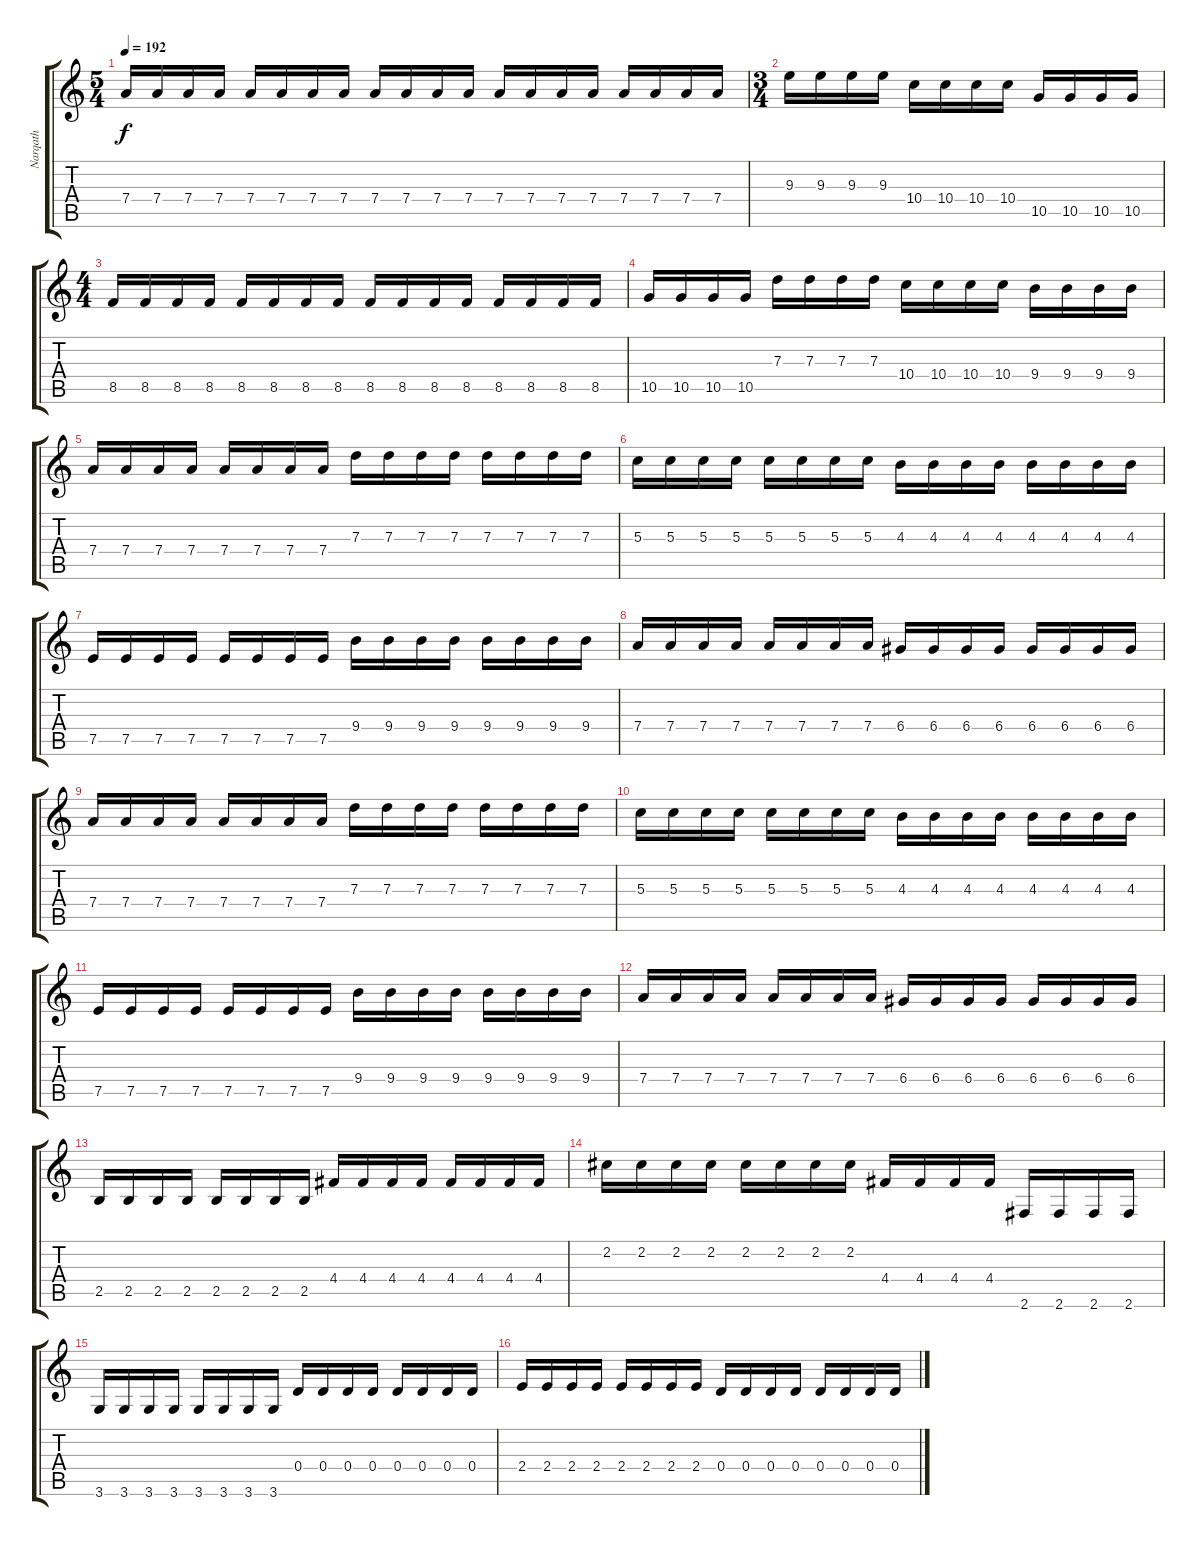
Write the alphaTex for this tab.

\track ("Narqath" "Narqath") {instrument distortionguitar}
\staff {score tabs}
\tuning (E4 B3 G3 D3 A2 E2) {hide}
\ts (5 4)
\tempo 192
\clef g2
\ks c
7.4.16{dy f} 7.4.16 7.4.16 7.4.16 7.4.16 7.4.16 7.4.16 7.4.16 7.4.16 7.4.16 7.4.16 7.4.16 7.4.16 7.4.16 7.4.16 7.4.16 7.4.16 7.4.16 7.4.16 7.4.16 |
\ts (3 4)
9.3.16 9.3.16 9.3.16 9.3.16 10.4.16 10.4.16 10.4.16 10.4.16 10.5.16 10.5.16 10.5.16 10.5.16 |
\ts (4 4)
8.5.16 8.5.16 8.5.16 8.5.16 8.5.16 8.5.16 8.5.16 8.5.16 8.5.16 8.5.16 8.5.16 8.5.16 8.5.16 8.5.16 8.5.16 8.5.16 |
10.5.16 10.5.16 10.5.16 10.5.16 7.3.16 7.3.16 7.3.16 7.3.16 10.4.16 10.4.16 10.4.16 10.4.16 9.4.16 9.4.16 9.4.16 9.4.16 |
7.4.16 7.4.16 7.4.16 7.4.16 7.4.16 7.4.16 7.4.16 7.4.16 7.3.16 7.3.16 7.3.16 7.3.16 7.3.16 7.3.16 7.3.16 7.3.16 |
5.3.16 5.3.16 5.3.16 5.3.16 5.3.16 5.3.16 5.3.16 5.3.16 4.3.16 4.3.16 4.3.16 4.3.16 4.3.16 4.3.16 4.3.16 4.3.16 |
7.5.16 7.5.16 7.5.16 7.5.16 7.5.16 7.5.16 7.5.16 7.5.16 9.4.16 9.4.16 9.4.16 9.4.16 9.4.16 9.4.16 9.4.16 9.4.16 |
7.4.16 7.4.16 7.4.16 7.4.16 7.4.16 7.4.16 7.4.16 7.4.16 6.4.16 6.4.16 6.4.16 6.4.16 6.4.16 6.4.16 6.4.16 6.4.16 |
7.4.16 7.4.16 7.4.16 7.4.16 7.4.16 7.4.16 7.4.16 7.4.16 7.3.16 7.3.16 7.3.16 7.3.16 7.3.16 7.3.16 7.3.16 7.3.16 |
5.3.16 5.3.16 5.3.16 5.3.16 5.3.16 5.3.16 5.3.16 5.3.16 4.3.16 4.3.16 4.3.16 4.3.16 4.3.16 4.3.16 4.3.16 4.3.16 |
7.5.16 7.5.16 7.5.16 7.5.16 7.5.16 7.5.16 7.5.16 7.5.16 9.4.16 9.4.16 9.4.16 9.4.16 9.4.16 9.4.16 9.4.16 9.4.16 |
7.4.16 7.4.16 7.4.16 7.4.16 7.4.16 7.4.16 7.4.16 7.4.16 6.4.16 6.4.16 6.4.16 6.4.16 6.4.16 6.4.16 6.4.16 6.4.16 |
2.5.16 2.5.16 2.5.16 2.5.16 2.5.16 2.5.16 2.5.16 2.5.16 4.4.16 4.4.16 4.4.16 4.4.16 4.4.16 4.4.16 4.4.16 4.4.16 |
2.2.16 2.2.16 2.2.16 2.2.16 2.2.16 2.2.16 2.2.16 2.2.16 4.4.16 4.4.16 4.4.16 4.4.16 2.6.16 2.6.16 2.6.16 2.6.16 |
3.6.16 3.6.16 3.6.16 3.6.16 3.6.16 3.6.16 3.6.16 3.6.16 0.4.16 0.4.16 0.4.16 0.4.16 0.4.16 0.4.16 0.4.16 0.4.16 |
2.4.16 2.4.16 2.4.16 2.4.16 2.4.16 2.4.16 2.4.16 2.4.16 0.4.16 0.4.16 0.4.16 0.4.16 0.4.16 0.4.16 0.4.16 0.4.16
